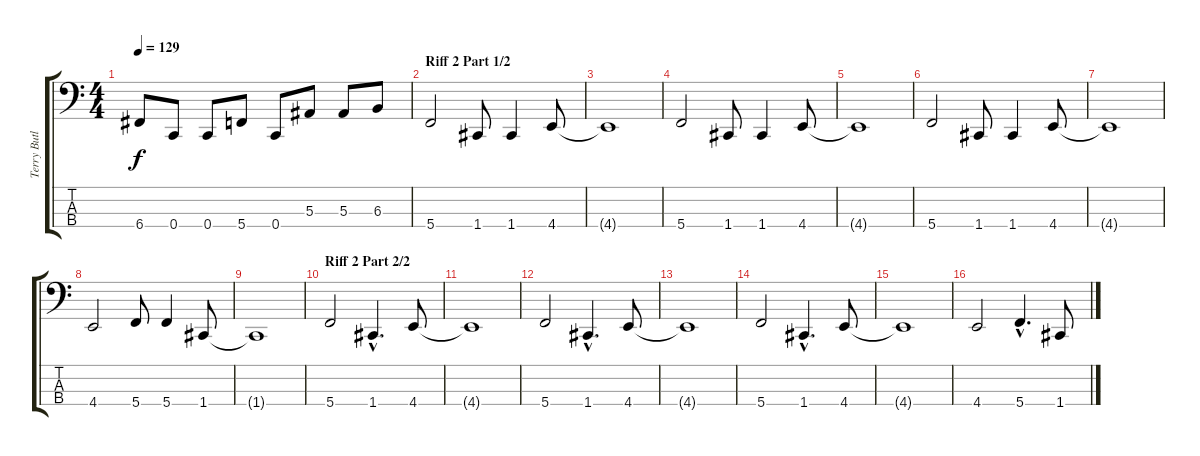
\track ("Terry Butler (Bass/Pick)" "Terry Butl") {instrument slapbass2}
\staff {score tabs}
\tuning (Eb2 Bb1 F1 C1) {hide}
\ts (4 4)
\tempo 129
\clef f4
\ks c
6.4.8{dy f} 0.4.8 0.4.8 5.4.8 0.4.8 5.3.8 5.3.8 6.3.8 |
\section ("" "Riff 2 Part 1/2")
5.4.2 1.4.8 1.4.4 4.4.8 |
4.4{t}.1 |
5.4.2 1.4.8 1.4.4 4.4.8 |
4.4{t}.1 |
5.4.2 1.4.8 1.4.4 4.4.8 |
4.4{t}.1 |
4.4.2 5.4.8 5.4.4 1.4.8 |
1.4{t}.1 |
\section ("" "Riff 2 Part 2/2")
5.4.2 1.4{hac}.4{d} 4.4.8 |
4.4{t}.1 |
5.4.2 1.4{hac}.4{d} 4.4.8 |
4.4{t}.1 |
5.4.2 1.4{hac}.4{d} 4.4.8 |
4.4{t}.1 |
4.4.2 5.4{hac}.4{d} 1.4.8
